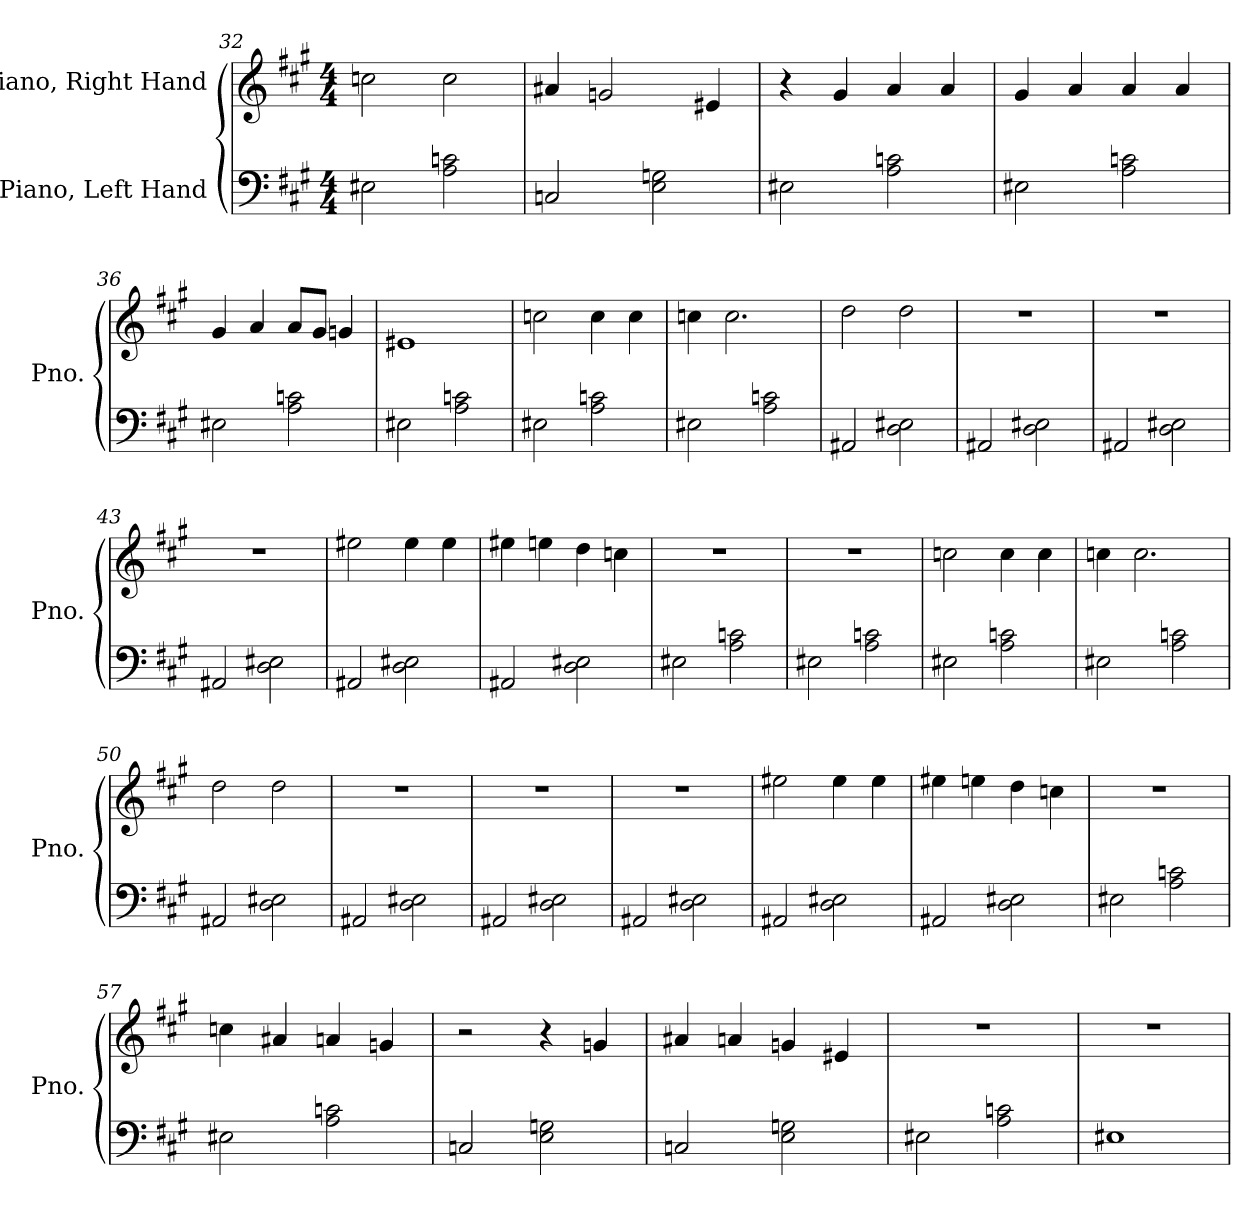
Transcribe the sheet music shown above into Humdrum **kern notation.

**kern	**kern
*part2	*part1
*staff2	*staff1
*I"Piano, Left Hand	*I"Piano, Right Hand
*I'Pno.	*I'Pno.
*clefF4	*clefG2
*k[f#c#g#]	*k[f#c#g#]
*M4/4	*M4/4
=32	=32
2E#X\	2ccn\
2A\ 2cn\	2cc\
!!LO:LB:g=z
=33	=33
2Cn/	4a#X/
.	2gn/
2E\ 2Gn\	.
.	4e#X/
=34	=34
2E#X\	4r
.	4g#/
2A\ 2cn\	4a/
.	4a/
=35	=35
2E#X\	4g#/
.	4a/
2A\ 2cn\	4a/
.	4a/
=36	=36
2E#X\	4g#/
.	4a/
2A\ 2cn\	8a/L
.	8g#/J
.	4gn/
=37	=37
2E#X\	1e#X
2A\ 2cn\	.
=38	=38
2E#X\	2ccn\
2A\ 2cn\	4cc\
.	4cc\
=39	=39
2E#X\	4ccn\
.	2.cc\
2A\ 2cn\	.
=40	=40
2AA#X/	2dd\
2D\ 2E#X\	2dd\
!!LO:LB:g=z
=41	=41
2AA#X/	1r
2D\ 2E#X\	.
=42	=42
2AA#X/	1r
2D\ 2E#X\	.
=43	=43
2AA#X/	1r
2D\ 2E#X\	.
=44	=44
2AA#X/	2ee#X\
2D\ 2E#X\	4ee#\
.	4ee#\
=45	=45
2AA#X/	4ee#X\
.	4een\
2D\ 2E#X\	4dd\
.	4ccn\
=46	=46
2E#X\	1r
2A\ 2cn\	.
=47	=47
2E#X\	1r
2A\ 2cn\	.
=48	=48
2E#X\	2ccn\
2A\ 2cn\	4cc\
.	4cc\
!!LO:PB:g=z
=49	=49
2E#X\	4ccn\
.	2.cc\
2A\ 2cn\	.
=50	=50
2AA#X/	2dd\
2D\ 2E#X\	2dd\
=51	=51
2AA#X/	1r
2D\ 2E#X\	.
=52	=52
2AA#X/	1r
2D\ 2E#X\	.
=53	=53
2AA#X/	1r
2D\ 2E#X\	.
=54	=54
2AA#X/	2ee#X\
2D\ 2E#X\	4ee#\
.	4ee#\
=55	=55
2AA#X/	4ee#X\
.	4een\
2D\ 2E#X\	4dd\
.	4ccn\
=56	=56
2E#X\	1r
2A\ 2cn\	.
!!LO:LB:g=z
=57	=57
2E#X\	4ccn\
.	4a#X/
2A\ 2cn\	4an/
.	4gn/
=58	=58
2Cn/	2r
2E\ 2Gn\	4r
.	4gn/
=59	=59
2Cn/	4a#X/
.	4an/
2E\ 2Gn\	4gn/
.	4e#X/
=60	=60
2E#X\	1r
2A\ 2cn\	.
=61	=61
1E#X	1r
=	=
*-	*-
